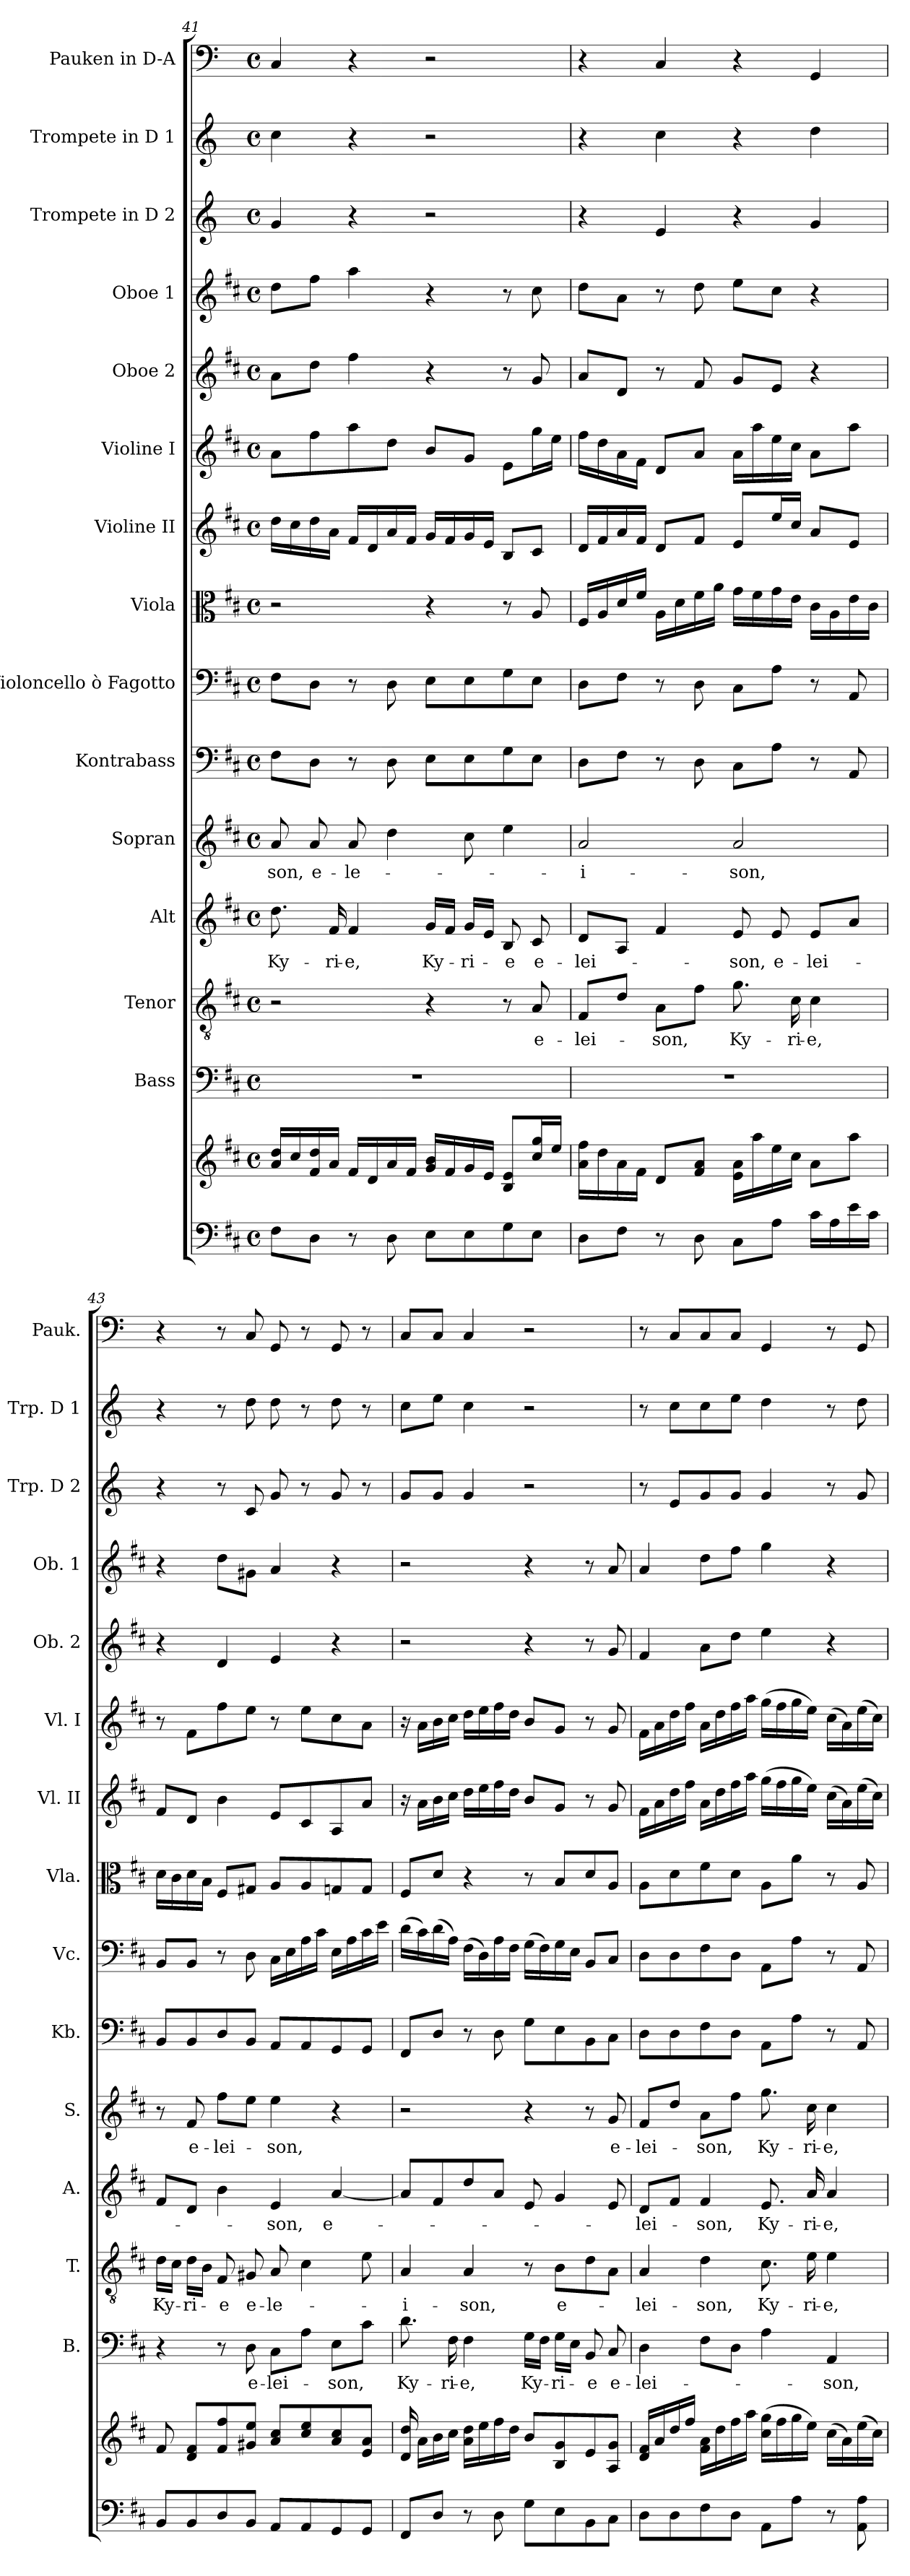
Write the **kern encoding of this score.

**kern	**kern	**kern	**text	**kern	**text	**kern	**text	**kern	**text	**kern	**kern	**kern	**kern	**kern	**kern	**kern	**kern	**kern	**kern
*part15	*part15	*part14	*part14	*part13	*part13	*part12	*part12	*part11	*part11	*part10	*part9	*part8	*part7	*part6	*part5	*part4	*part3	*part2	*part1
*staff16	*staff15	*staff14	*staff14	*staff13	*staff13	*staff12	*staff12	*staff11	*staff11	*staff10	*staff9	*staff8	*staff7	*staff6	*staff5	*staff4	*staff3	*staff2	*staff1
*	*	*I"Bass	*	*I"Tenor	*	*I"Alt	*	*I"Sopran	*	*I"Kontrabass	*I"Violoncello ò Fagotto	*I"Viola	*I"Violine II	*I"Violine I	*I"Oboe 2	*I"Oboe 1	*I"Trompete in D 2	*I"Trompete in D 1	*I"Pauken in D-A
*	*	*I'B.	*	*I'T.	*	*I'A.	*	*I'S.	*	*I'Kb.	*I'Vc.	*I'Vla.	*I'Vl. II	*I'Vl. I	*I'Ob. 2	*I'Ob. 1	*I'Trp. D 2	*I'Trp. D 1	*I'Pauk.
*clefF4	*clefG2	*clefF4	*	*clefGv2	*	*clefG2	*	*clefG2	*	*clefF4	*clefF4	*clefC3	*clefG2	*clefG2	*clefG2	*clefG2	*clefG2	*clefG2	*clefF4
*	*	*	*	*	*	*	*	*	*	*ITrd7c12	*	*	*	*	*	*	*ITrd-1c-2	*ITrd-1c-2	*ITrd-1c-2
*k[f#c#]	*k[f#c#]	*k[f#c#]	*	*k[f#c#]	*	*k[f#c#]	*	*k[f#c#]	*	*k[f#c#]	*k[f#c#]	*k[f#c#]	*k[f#c#]	*k[f#c#]	*k[f#c#]	*k[f#c#]	*k[f#c#]	*k[f#c#]	*k[f#c#]
*D:	*D:	*D:	*	*D:	*	*D:	*	*D:	*	*D:	*D:	*D:	*D:	*D:	*D:	*D:	*D:	*D:	*D:
*M4/4	*M4/4	*M4/4	*	*M4/4	*	*M4/4	*	*M4/4	*	*M4/4	*M4/4	*M4/4	*M4/4	*M4/4	*M4/4	*M4/4	*M4/4	*M4/4	*M4/4
*met(c)	*met(c)	*met(c)	*	*met(c)	*	*met(c)	*	*met(c)	*	*met(c)	*met(c)	*met(c)	*met(c)	*met(c)	*met(c)	*met(c)	*met(c)	*met(c)	*met(c)
=41	=41	=41	=41	=41	=41	=41	=41	=41	=41	=41	=41	=41	=41	=41	=41	=41	=41	=41	=41
!	!	!	!	!	!	!	!LO:LY:b	!	!LO:LY:b	!	!	!	!	!	!	!	!	!	!
8F#\L	16a/ 16dd/LL	1r	.	2r	.	8.dd\	Ky-	8a/	-son,	8FF#\L	8F#\L	2r	16dd\LL	8a\L	8a\L	8dd\L	4a/	4dd\	4D/
.	16cc#/	.	.	.	.	.	.	.	.	.	.	.	16cc#\	.	.	.	.	.	.
!	!	!	!	!	!	!	!	!	!LO:LY:b	!	!	!	!	!	!	!	!	!	!
8D\J	16f#/ 16dd/	.	.	.	.	.	.	8a/	e-	8DD\J	8D\J	.	16dd\	8ff#\	8dd\J	8ff#\J	.	.	.
!	!	!	!	!	!	!	!LO:LY:b	!	!	!	!	!	!	!	!	!	!	!	!
.	16a/JJ	.	.	.	.	16f#/	-ri-	.	.	.	.	.	16a\JJ	.	.	.	.	.	.
!	!	!	!	!	!	!	!LO:LY:b	!	!LO:LY:b	!	!	!	!	!	!	!	!	!	!
8r	16f#/LL	.	.	.	.	4f#/	-e,	8a/	-le-	8r	8r	.	16f#/LL	8aa\	4ff#\	4aa\	4r	4r	4r
.	16d/	.	.	.	.	.	.	.	.	.	.	.	16d/	.	.	.	.	.	.
8D\	16a/	.	.	.	.	.	.	4dd\	.	8DD\	8D\	.	16a/	8dd\J	.	.	.	.	.
.	16f#/JJ	.	.	.	.	.	.	.	.	.	.	.	16f#/JJ	.	.	.	.	.	.
!	!	!	!	!	!	!	!LO:LY:b	!	!	!	!	!	!	!	!	!	!	!	!
8E\L	16g/ 16b/LL	.	.	4r	.	16g/LL	Ky-	.	.	8EE\L	8E\L	4r	16g/LL	8b/L	4r	4r	2r	2r	2r
.	16f#/	.	.	.	.	16f#/JJ	.	.	.	.	.	.	16f#/	.	.	.	.	.	.
!	!	!	!	!	!	!	!LO:LY:b	!	!	!	!	!	!	!	!	!	!	!	!
8E\	16g/	.	.	.	.	16g/LL	-ri-	8cc#\	.	8EE\	8E\	.	16g/	8g/J	.	.	.	.	.
.	16e/JJ	.	.	.	.	16e/JJ	.	.	.	.	.	.	16e/JJ	.	.	.	.	.	.
!	!	!	!	!	!	!	!LO:LY:b	!	!	!	!	!	!	!	!	!	!	!	!
8G\	8B/ 8e/L	.	.	8r	.	8B/	-e	4ee\	.	8GG\	8G\	8r	8B/L	8e\L	8r	8r	.	.	.
!	!	!	!	!	!LO:LY:b	!	!LO:LY:b	!	!	!	!	!	!	!	!	!	!	!	!
8E\J	16cc#/ 16gg/L	.	.	8A/	e-	8c#/	e-	.	.	8EE\J	8E\J	8A/	8c#/J	16gg\L	8g/	8cc#\	.	.	.
.	16ee/JJ	.	.	.	.	.	.	.	.	.	.	.	.	16ee\JJ	.	.	.	.	.
=42	=42	=42	=42	=42	=42	=42	=42	=42	=42	=42	=42	=42	=42	=42	=42	=42	=42	=42	=42
!	!	!	!	!	!LO:LY:b	!	!LO:LY:b	!	!LO:LY:b	!	!	!	!	!	!	!	!	!	!
8D\L	16a\ 16ff#\LL	1r	.	8F#/L	-lei-	8d/L	-lei-	2a/	-i-	8DD\L	8D\L	16F#/LL	16d/LL	16ff#\LL	8a/L	8dd\L	4r	4r	4r
.	16dd\	.	.	.	.	.	.	.	.	.	.	16A/	16f#/	16dd\	.	.	.	.	.
8F#\J	16a\	.	.	8d/J	.	8A/J	.	.	.	8FF#\J	8F#\J	16d/	16a/	16a\	8d/J	8a\J	.	.	.
.	16f#\JJ	.	.	.	.	.	.	.	.	.	.	16f#/JJ	16f#/JJ	16f#\JJ	.	.	.	.	.
!	!	!	!	!	!LO:LY:b	!	!	!	!	!	!	!	!	!	!	!	!	!	!
8r	8d/L	.	.	8A\L	-son,	4f#/	.	.	.	8r	8r	16A\LL	8d/L	8d/L	8r	8r	4f#/	4dd\	4D/
.	.	.	.	.	.	.	.	.	.	.	.	16d\	.	.	.	.	.	.	.
8D\	8f#/ 8a/J	.	.	8f#\J	.	.	.	.	.	8DD\	8D\	16f#\	8f#/J	8a/J	8f#/	8dd\	.	.	.
.	.	.	.	.	.	.	.	.	.	.	.	16a\JJ	.	.	.	.	.	.	.
!	!	!	!	!	!LO:LY:b	!	!LO:LY:b	!	!LO:LY:b	!	!	!	!	!	!	!	!	!	!
8C#\L	16e\ 16a\LL	.	.	8.g\	Ky-	8e/	-son,	2a/	-son,	8CC#\L	8C#\L	16g\LL	8e/L	16a\LL	8g/L	8ee\L	4r	4r	4r
.	16aa\	.	.	.	.	.	.	.	.	.	.	16f#\	.	16aa\	.	.	.	.	.
!	!	!	!	!	!	!	!LO:LY:b	!	!	!	!	!	!	!	!	!	!	!	!
8A\J	16ee\	.	.	.	.	8e/	e-	.	.	8AA\J	8A\J	16g\	16ee/L	16ee\	8e/J	8cc#\J	.	.	.
!	!	!	!	!	!LO:LY:b	!	!	!	!	!	!	!	!	!	!	!	!	!	!
.	16cc#\JJ	.	.	16c#\	-ri-	.	.	.	.	.	.	16e\JJ	16cc#/JJ	16cc#\JJ	.	.	.	.	.
!	!	!	!	!	!LO:LY:b	!	!LO:LY:b	!	!	!	!	!	!	!	!	!	!	!	!
16c#\LL	8a\L	.	.	4c#\	-e,	8e/L	-lei-	.	.	8r	8r	16c#\LL	8a/L	8a\L	4r	4r	4a/	4ee\	4AA/
16A\	.	.	.	.	.	.	.	.	.	.	.	16A\	.	.	.	.	.	.	.
16e\	8aa\J	.	.	.	.	8a/J	.	.	.	8AAA/	8AA/	16e\	8e/J	8aa\J	.	.	.	.	.
16c#\JJ	.	.	.	.	.	.	.	.	.	.	.	16c#\JJ	.	.	.	.	.	.	.
!!LO:PB:g=z
=43	=43	=43	=43	=43	=43	=43	=43	=43	=43	=43	=43	=43	=43	=43	=43	=43	=43	=43	=43
!	!	!	!	!	!LO:LY:b	!	!	!	!	!	!	!	!	!	!	!	!	!	!
8BB/L	8f#/	4r	.	16d\LL	Ky-	8f#/L	.	8r	.	8BBB/L	8BB/L	16d\LL	8f#/L	8r	4r	4r	4r	4r	4r
.	.	.	.	16c#\JJ	.	.	.	.	.	.	.	16c#\	.	.	.	.	.	.	.
!	!	!	!	!	!LO:LY:b	!	!	!	!LO:LY:b	!	!	!	!	!	!	!	!	!	!
8BB/	8d/ 8f#/L	.	.	16d\LL	-ri-	8d/J	.	8f#/	e-	8BBB/	8BB/J	16d\	8d/J	8f#\L	.	.	.	.	.
.	.	.	.	16B\JJ	.	.	.	.	.	.	.	16B\JJ	.	.	.	.	.	.	.
!	!	!	!	!	!LO:LY:b	!	!	!	!LO:LY:b	!	!	!	!	!	!	!	!	!	!
8D/	8f#/ 8ff#/	8r	.	8F#/	-e	4b\	.	8ff#\L	-lei-	8DD/	8r	8F#/L	4b\	8ff#\	4d/	8dd\L	8r	8r	8r
!	!	!	!LO:LY:b	!	!LO:LY:b	!	!	!	!	!	!	!	!	!	!	!	!	!	!
8BB/J	8g#X/ 8ee/J	8D\	e-	8G#X/	e-	.	.	8ee\J	.	8BBB/J	8D\	8G#X/J	.	8ee\J	.	8g#X\J	8d/	8ee\	8D/
!	!	!	!LO:LY:b	!	!LO:LY:b	!	!LO:LY:b	!	!LO:LY:b	!	!	!	!	!	!	!	!	!	!
8AA/L	8a/ 8cc#/L	8C#\L	-lei-	8A/	-le-	4e/	-son,	4ee\	-son,	8AAA/L	16C#\LL	8A/L	8e/L	8r	4e/	4a/	8a/	8ee\	8AA/
.	.	.	.	.	.	.	.	.	.	.	16E\	.	.	.	.	.	.	.	.
8AA/	8cc#/ 8ee/	8A\J	.	4c#\	.	.	.	.	.	8AAA/	16A\	8A/	8c#/	8ee\L	.	.	8r	8r	8r
.	.	.	.	.	.	.	.	.	.	.	16c#\JJ	.	.	.	.	.	.	.	.
!	!	!	!LO:LY:b	!	!	!	!LO:LY:b	!	!	!	!	!	!	!	!	!	!	!	!
8GG/	8a/ 8cc#/	8E\L	-son,	.	.	[4a/	e-	4r	.	8GGG/	16E\LL	8Gn/	8A/	8cc#\	4r	4r	8a/	8ee\	8AA/
.	.	.	.	.	.	.	.	.	.	.	16A\	.	.	.	.	.	.	.	.
8GG/J	8e/ 8a/J	8c#\J	.	8e\	.	.	.	.	.	8GGG/J	16c#\	8G/J	8a/J	8a\J	.	.	8r	8r	8r
.	.	.	.	.	.	.	.	.	.	.	16e\JJ	.	.	.	.	.	.	.	.
=44	=44	=44	=44	=44	=44	=44	=44	=44	=44	=44	=44	=44	=44	=44	=44	=44	=44	=44	=44
!	!	!	!LO:LY:b	!	!LO:LY:b	!	!	!	!	!	!	!	!	!	!	!	!	!	!
8FF#/L	16d/ 16dd/	8.d\	Ky-	4A/	-i-	8a/L]	.	2r	.	8FFF#/L	(>16d\LL	8F#/L	16r	16r	2r	2r	8a/L	8dd\L	8D/L
.	16a\LL	.	.	.	.	.	.	.	.	.	16c#\)	.	16a\LL	16a\LL	.	.	.	.	.
8D/J	16b\	.	.	.	.	8f#/	.	.	.	8DD/J	(>16d\	8d/J	16b\	16b\	.	.	8a/J	8ff#\J	8D/J
!	!	!	!LO:LY:b	!	!	!	!	!	!	!	!	!	!	!	!	!	!	!	!
.	16cc#\JJ	16F#\	-ri-	.	.	.	.	.	.	.	16A\JJ)	.	16cc#\JJ	16cc#\JJ	.	.	.	.	.
!	!	!	!LO:LY:b	!	!LO:LY:b	!	!	!	!	!	!	!	!	!	!	!	!	!	!
8r	16a\ 16dd\LL	4F#\	-e,	4A/	-son,	8dd/	.	.	.	8r	(>16F#\LL	4r	16dd\LL	16dd\LL	.	.	4a/	4dd\	4D/
.	16ee\	.	.	.	.	.	.	.	.	.	16D\)	.	16ee\	16ee\	.	.	.	.	.
8D\	16ff#\	.	.	.	.	8a/J	.	.	.	8DD\	16A\	.	16ff#\	16ff#\	.	.	.	.	.
.	16dd\JJ	.	.	.	.	.	.	.	.	.	16F#\JJ	.	16dd\JJ	16dd\JJ	.	.	.	.	.
!	!	!	!LO:LY:b	!	!	!	!	!	!	!	!	!	!	!	!	!	!	!	!
8G\L	8b/L	16G\LL	Ky-	8r	.	8e/	.	4r	.	8GG\L	(>16G\LL	8r	8b/L	8b/L	4r	4r	2r	2r	2r
.	.	16F#\JJ	.	.	.	.	.	.	.	.	16F#\)	.	.	.	.	.	.	.	.
!	!	!	!LO:LY:b	!	!LO:LY:b	!	!	!	!	!	!	!	!	!	!	!	!	!	!
8E\	8B/ 8g/	16G\LL	-ri-	8B\L	e-	4g/	.	.	.	8EE\	16G\	8B/L	8g/J	8g/J	.	.	.	.	.
.	.	16E\JJ	.	.	.	.	.	.	.	.	16E\JJ	.	.	.	.	.	.	.	.
!	!	!	!LO:LY:b	!	!	!	!	!	!	!	!	!	!	!	!	!	!	!	!
8BB\	8e/	8BB/	-e	8d\	.	.	.	8r	.	8BBB\	8BB/L	8d/	8r	8r	8r	8r	.	.	.
!	!	!	!LO:LY:b	!	!	!	!	!	!LO:LY:b	!	!	!	!	!	!	!	!	!	!
8C#\J	8A/ 8g/J	8C#/	e-	8A\J	.	8e/	.	8g/	e-	8CC#\J	8C#/J	8A/J	8g/	8g/	8g/	8a/	.	.	.
=45	=45	=45	=45	=45	=45	=45	=45	=45	=45	=45	=45	=45	=45	=45	=45	=45	=45	=45	=45
!	!	!	!LO:LY:b	!	!LO:LY:b	!	!LO:LY:b	!	!LO:LY:b	!	!	!	!	!	!	!	!	!	!
8D\L	16d/ 16f#/LL	4D\	-lei-	4A/	-lei-	8d/L	-lei-	8f#/L	-lei-	8DD\L	8D\L	8A\L	16f#\LL	16f#\LL	4f#/	4a/	8r	8r	8r
.	16a/	.	.	.	.	.	.	.	.	.	.	.	16a\	16a\	.	.	.	.	.
8D\	16dd/	.	.	.	.	8f#/J	.	8dd/J	.	8DD\	8D\	8d\	16dd\	16dd\	.	.	8f#/L	8dd\L	8D/L
.	16ff#/JJ	.	.	.	.	.	.	.	.	.	.	.	16ff#\JJ	16ff#\JJ	.	.	.	.	.
!	!	!	!	!	!LO:LY:b	!	!LO:LY:b	!	!LO:LY:b	!	!	!	!	!	!	!	!	!	!
8F#\	16f#\ 16a\LL	8F#\L	.	4d\	-son,	4f#/	-son,	8a\L	-son,	8FF#\	8F#\	8f#\	16a\LL	16a\LL	8a\L	8dd\L	8a/	8dd\	8D/
.	16dd\	.	.	.	.	.	.	.	.	.	.	.	16dd\	16dd\	.	.	.	.	.
8D\J	16ff#\	8D\J	.	.	.	.	.	8ff#\J	.	8DD\J	8D\J	8d\J	16ff#\	16ff#\	8dd\J	8ff#\J	8a/J	8ff#\J	8D/J
.	16aa\JJ	.	.	.	.	.	.	.	.	.	.	.	16aa\JJ	16aa\JJ	.	.	.	.	.
!	!	!	!	!	!LO:LY:b	!	!LO:LY:b	!	!LO:LY:b	!	!	!	!	!	!	!	!	!	!
8AA\L	(>16cc#\ 16gg\LL	4A\	.	8.c#\	Ky-	8.e/	Ky-	8.gg\	Ky-	8AAA\L	8AA\L	8A\L	(>16gg\LL	(>16gg\LL	4ee\	4gg\	4a/	4ee\	4AA/
.	16ff#\	.	.	.	.	.	.	.	.	.	.	.	16ff#\	16ff#\	.	.	.	.	.
8A\J	16gg\	.	.	.	.	.	.	.	.	8AA\J	8A\J	8a\J	16gg\	16gg\	.	.	.	.	.
!	!	!	!	!	!LO:LY:b	!	!LO:LY:b	!	!LO:LY:b	!	!	!	!	!	!	!	!	!	!
.	16ee\JJ)	.	.	16e\	-ri-	16a/	-ri-	16cc#\	-ri-	.	.	.	16ee\JJ)	16ee\JJ)	.	.	.	.	.
!	!	!	!LO:LY:b	!	!LO:LY:b	!	!LO:LY:b	!	!LO:LY:b	!	!	!	!	!	!	!	!	!	!
8r	(>16cc#\LL	4AA/	-son,	4e\	-e,	4a/	-e,	4cc#\	-e,	8r	8r	8r	(>16cc#\LL	(>16cc#\LL	4r	4r	8r	8r	8r
.	16a\)	.	.	.	.	.	.	.	.	.	.	.	16a\)	16a\)	.	.	.	.	.
8AA\ 8A\	(>16ee\	.	.	.	.	.	.	.	.	8AAA/	8AA/	8A/	(>16ee\	(>16ee\	.	.	8a/	8ee\	8AA/
.	16cc#\JJ)	.	.	.	.	.	.	.	.	.	.	.	16cc#\JJ)	16cc#\JJ)	.	.	.	.	.
=	=	=	=	=	=	=	=	=	=	=	=	=	=	=	=	=	=	=	=
*-	*-	*-	*-	*-	*-	*-	*-	*-	*-	*-	*-	*-	*-	*-	*-	*-	*-	*-	*-
